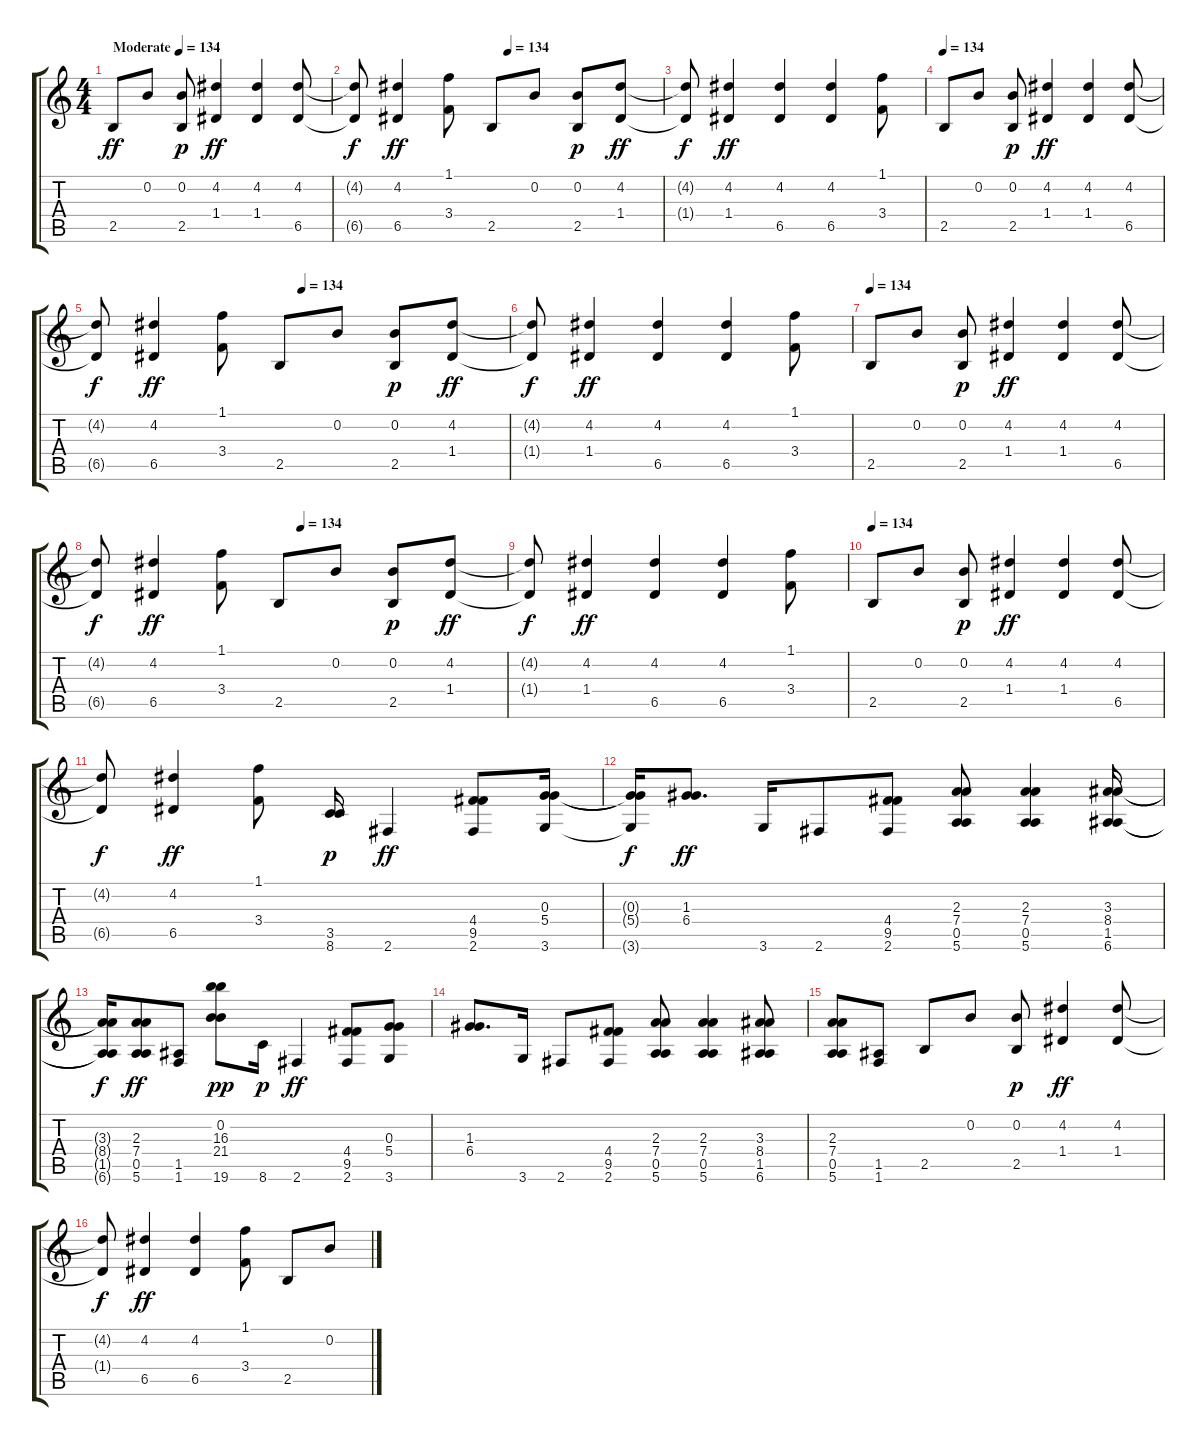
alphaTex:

\track "" {instrument distortionguitar}
\staff {score tabs}
\tuning (E4 B3 G3 D3 A2 E2) {hide}
\ts (4 4)
\tempo (134 "Moderate")
\clef g2
\ks c
2.5.8{dy ff instrument distortionguitar} 0.2.8 (0.2 2.5).8{dy p} (4.2 1.4).4{dy ff} (4.2 1.4).4 (4.2 6.5).8 |
\tempo (134 0.5)
(4.2{t} 6.5{t}).8{dy f} (4.2 6.5).4{dy ff} (1.1 3.4).8 2.5.8 0.2.8 (0.2 2.5).8{dy p} (4.2 1.4).8{dy ff} |
(4.2{t} 1.4{t}).8{dy f} (4.2 1.4).4{dy ff} (4.2 6.5).4 (4.2 6.5).4 (1.1 3.4).8 |
\tempo 134
2.5.8 0.2.8 (0.2 2.5).8{dy p} (4.2 1.4).4{dy ff} (4.2 1.4).4 (4.2 6.5).8 |
\tempo (134 0.5)
(4.2{t} 6.5{t}).8{dy f} (4.2 6.5).4{dy ff} (1.1 3.4).8 2.5.8 0.2.8 (0.2 2.5).8{dy p} (4.2 1.4).8{dy ff} |
(4.2{t} 1.4{t}).8{dy f} (4.2 1.4).4{dy ff} (4.2 6.5).4 (4.2 6.5).4 (1.1 3.4).8 |
\tempo 134
2.5.8 0.2.8 (0.2 2.5).8{dy p} (4.2 1.4).4{dy ff} (4.2 1.4).4 (4.2 6.5).8 |
\tempo (134 0.5)
(4.2{t} 6.5{t}).8{dy f} (4.2 6.5).4{dy ff} (1.1 3.4).8 2.5.8 0.2.8 (0.2 2.5).8{dy p} (4.2 1.4).8{dy ff} |
(4.2{t} 1.4{t}).8{dy f} (4.2 1.4).4{dy ff} (4.2 6.5).4 (4.2 6.5).4 (1.1 3.4).8 |
\tempo 134
2.5.8 0.2.8 (0.2 2.5).8{dy p} (4.2 1.4).4{dy ff} (4.2 1.4).4 (4.2 6.5).8 |
(4.2{t} 6.5{t}).8{dy f} (4.2 6.5).4{dy ff} (1.1 3.4).8 (3.5 8.6).16{dy p} 2.6.4{dy ff} (4.4 9.5 2.6).8 (0.3 5.4 3.6).16 |
(0.3{t} 5.4{t} 3.6{t}).16{dy f} (1.3 6.4).8{d dy ff} 3.6.16 2.6.8 (4.4 9.5 2.6).8 (2.3 7.4 0.5 5.6).8 (2.3 7.4 0.5 5.6).4 (3.3 8.4 1.5 6.6).16 |
(3.3{t} 8.4{t} 1.5{t} 6.6{t}).16{dy f} (2.3 7.4 0.5 5.6).8{dy ff} (1.5 1.6).8 (0.2 16.3 21.4 19.6).8{dy pp} 8.6.16{dy p} 2.6.4{dy ff} (4.4 9.5 2.6).8 (0.3 5.4 3.6).8 |
(1.3 6.4).8{d} 3.6.16 2.6.8 (4.4 9.5 2.6).8 (2.3 7.4 0.5 5.6).8 (2.3 7.4 0.5 5.6).4 (3.3 8.4 1.5 6.6).8 |
(2.3 7.4 0.5 5.6).8 (1.5 1.6).8 2.5.8 0.2.8 (0.2 2.5).8{dy p} (4.2 1.4).4{dy ff} (4.2 1.4).8 |
(4.2{t} 1.4{t}).8{dy f} (4.2 6.5).4{dy ff} (4.2 6.5).4 (1.1 3.4).8 2.5.8 0.2.8
